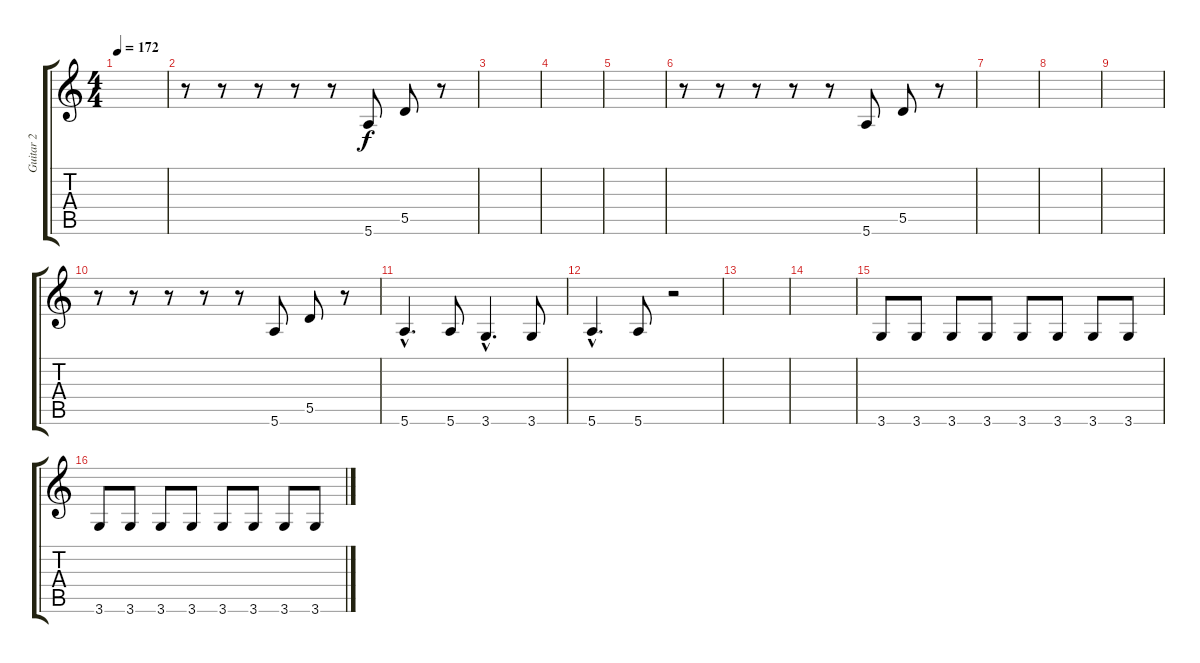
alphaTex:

\track ("Guitar 2" "Guitar 2") {instrument overdrivenguitar}
\staff {score tabs}
\tuning (E4 B3 G3 D3 A2 E2) {hide}
\ts (4 4)
\tempo 172
\clef g2
\ks c
|
r.8 r.8 r.8 r.8 r.8 5.6.8 5.5.8 r.8 |
|
|
|
r.8 r.8 r.8 r.8 r.8 5.6.8 5.5.8 r.8 |
|
|
|
r.8 r.8 r.8 r.8 r.8 5.6.8 5.5.8 r.8 |
5.6{hac}.4{d} 5.6.8 3.6{hac}.4{d} 3.6.8 |
5.6{hac}.4{d} 5.6.8 r.2 |
|
|
3.6.8 3.6.8 3.6.8 3.6.8 3.6.8 3.6.8 3.6.8 3.6.8 |
3.6.8 3.6.8 3.6.8 3.6.8 3.6.8 3.6.8 3.6.8 3.6.8
